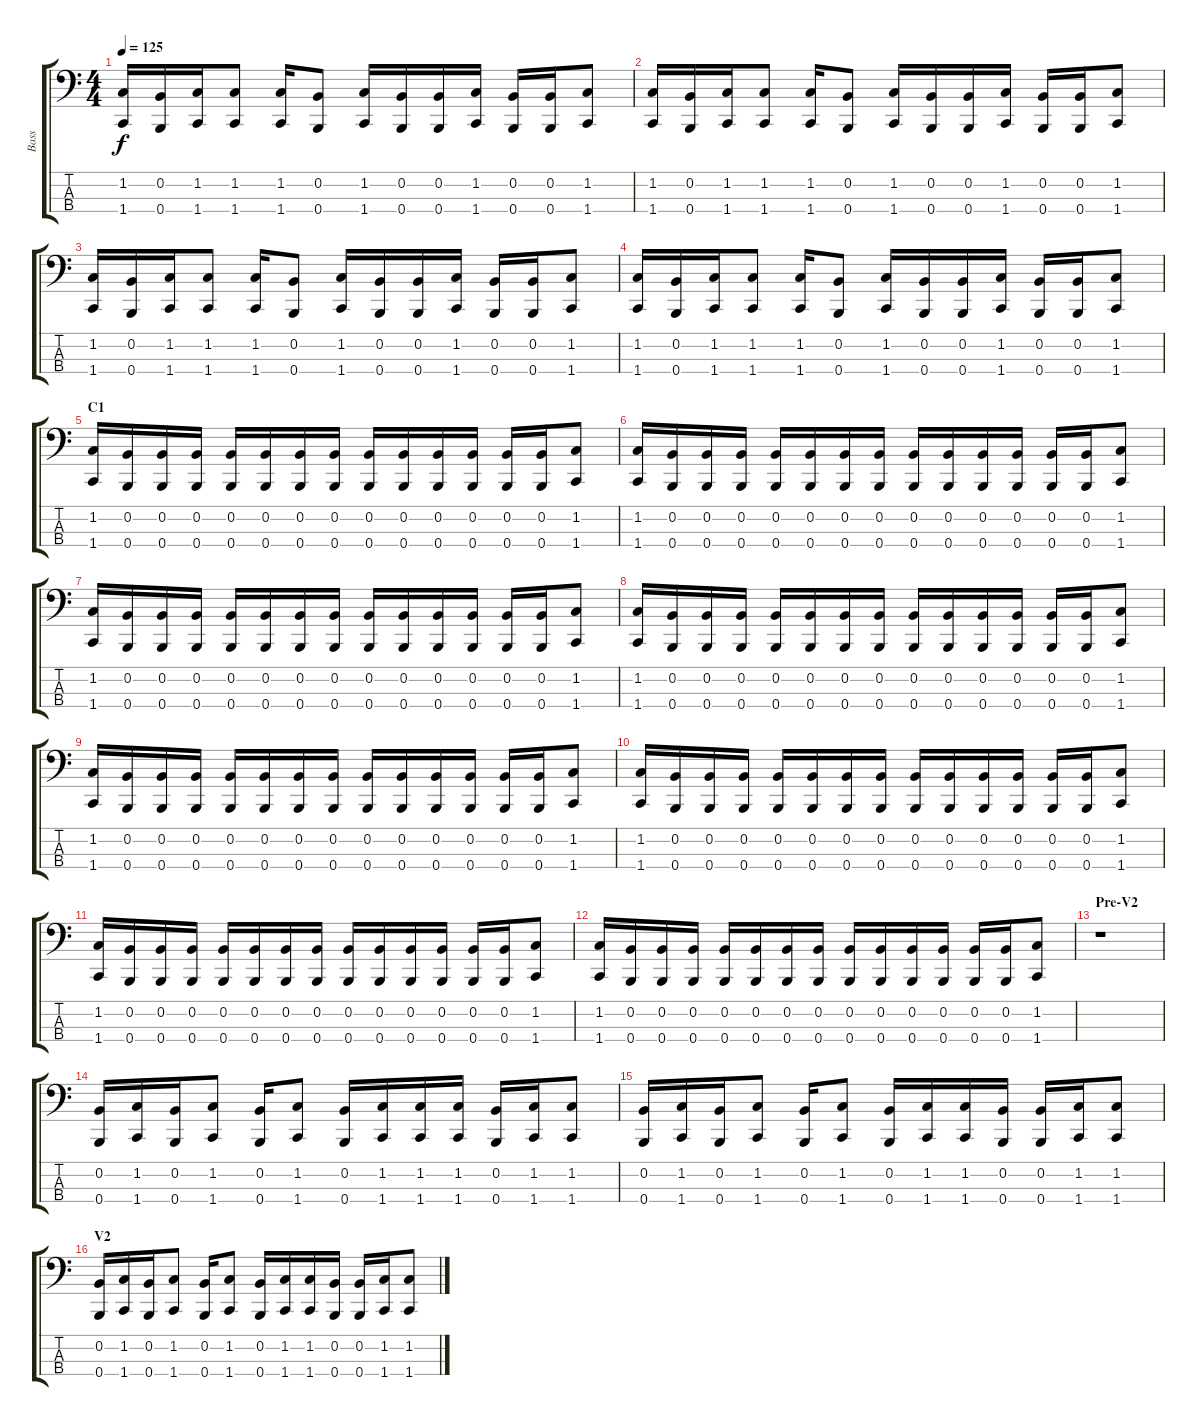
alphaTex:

\track ("Bass" "Bass") {instrument electricbasspick}
\staff {score tabs}
\tuning (E2 B1 Gb1 B0) {hide}
\ts (4 4)
\tempo 125
\clef f4
\ks c
(1.2 1.4).16{dy f} (0.2 0.4).16 (1.2 1.4).16 (1.2 1.4).8 (1.2 1.4).16 (0.2 0.4).8 (1.2 1.4).16 (0.2 0.4).16 (0.2 0.4).16 (1.2 1.4).16 (0.2 0.4).16 (0.2 0.4).16 (1.2 1.4).8 |
(1.2 1.4).16 (0.2 0.4).16 (1.2 1.4).16 (1.2 1.4).8 (1.2 1.4).16 (0.2 0.4).8 (1.2 1.4).16 (0.2 0.4).16 (0.2 0.4).16 (1.2 1.4).16 (0.2 0.4).16 (0.2 0.4).16 (1.2 1.4).8 |
(1.2 1.4).16 (0.2 0.4).16 (1.2 1.4).16 (1.2 1.4).8 (1.2 1.4).16 (0.2 0.4).8 (1.2 1.4).16 (0.2 0.4).16 (0.2 0.4).16 (1.2 1.4).16 (0.2 0.4).16 (0.2 0.4).16 (1.2 1.4).8 |
(1.2 1.4).16 (0.2 0.4).16 (1.2 1.4).16 (1.2 1.4).8 (1.2 1.4).16 (0.2 0.4).8 (1.2 1.4).16 (0.2 0.4).16 (0.2 0.4).16 (1.2 1.4).16 (0.2 0.4).16 (0.2 0.4).16 (1.2 1.4).8 |
\section ("" "C1")
(1.2 1.4).16 (0.2 0.4).16 (0.2 0.4).16 (0.2 0.4).16 (0.2 0.4).16 (0.2 0.4).16 (0.2 0.4).16 (0.2 0.4).16 (0.2 0.4).16 (0.2 0.4).16 (0.2 0.4).16 (0.2 0.4).16 (0.2 0.4).16 (0.2 0.4).16 (1.2 1.4).8 |
(1.2 1.4).16 (0.2 0.4).16 (0.2 0.4).16 (0.2 0.4).16 (0.2 0.4).16 (0.2 0.4).16 (0.2 0.4).16 (0.2 0.4).16 (0.2 0.4).16 (0.2 0.4).16 (0.2 0.4).16 (0.2 0.4).16 (0.2 0.4).16 (0.2 0.4).16 (1.2 1.4).8 |
(1.2 1.4).16 (0.2 0.4).16 (0.2 0.4).16 (0.2 0.4).16 (0.2 0.4).16 (0.2 0.4).16 (0.2 0.4).16 (0.2 0.4).16 (0.2 0.4).16 (0.2 0.4).16 (0.2 0.4).16 (0.2 0.4).16 (0.2 0.4).16 (0.2 0.4).16 (1.2 1.4).8 |
(1.2 1.4).16 (0.2 0.4).16 (0.2 0.4).16 (0.2 0.4).16 (0.2 0.4).16 (0.2 0.4).16 (0.2 0.4).16 (0.2 0.4).16 (0.2 0.4).16 (0.2 0.4).16 (0.2 0.4).16 (0.2 0.4).16 (0.2 0.4).16 (0.2 0.4).16 (1.2 1.4).8 |
(1.2 1.4).16 (0.2 0.4).16 (0.2 0.4).16 (0.2 0.4).16 (0.2 0.4).16 (0.2 0.4).16 (0.2 0.4).16 (0.2 0.4).16 (0.2 0.4).16 (0.2 0.4).16 (0.2 0.4).16 (0.2 0.4).16 (0.2 0.4).16 (0.2 0.4).16 (1.2 1.4).8 |
(1.2 1.4).16 (0.2 0.4).16 (0.2 0.4).16 (0.2 0.4).16 (0.2 0.4).16 (0.2 0.4).16 (0.2 0.4).16 (0.2 0.4).16 (0.2 0.4).16 (0.2 0.4).16 (0.2 0.4).16 (0.2 0.4).16 (0.2 0.4).16 (0.2 0.4).16 (1.2 1.4).8 |
(1.2 1.4).16 (0.2 0.4).16 (0.2 0.4).16 (0.2 0.4).16 (0.2 0.4).16 (0.2 0.4).16 (0.2 0.4).16 (0.2 0.4).16 (0.2 0.4).16 (0.2 0.4).16 (0.2 0.4).16 (0.2 0.4).16 (0.2 0.4).16 (0.2 0.4).16 (1.2 1.4).8 |
(1.2 1.4).16 (0.2 0.4).16 (0.2 0.4).16 (0.2 0.4).16 (0.2 0.4).16 (0.2 0.4).16 (0.2 0.4).16 (0.2 0.4).16 (0.2 0.4).16 (0.2 0.4).16 (0.2 0.4).16 (0.2 0.4).16 (0.2 0.4).16 (0.2 0.4).16 (1.2 1.4).8 |
\section ("" "Pre-V2")
r.1 |
(0.2 0.4).16 (1.2 1.4).16 (0.2 0.4).16 (1.2 1.4).8 (0.2 0.4).16 (1.2 1.4).8 (0.2 0.4).16 (1.2 1.4).16 (1.2 1.4).16 (1.2 1.4).16 (0.2 0.4).16 (1.2 1.4).16 (1.2 1.4).8 |
(0.2 0.4).16 (1.2 1.4).16 (0.2 0.4).16 (1.2 1.4).8 (0.2 0.4).16 (1.2 1.4).8 (0.2 0.4).16 (1.2 1.4).16 (1.2 1.4).16 (0.2 0.4).16 (0.2 0.4).16 (1.2 1.4).16 (1.2 1.4).8 |
\section ("" "V2")
(0.2 0.4).16 (1.2 1.4).16 (0.2 0.4).16 (1.2 1.4).8 (0.2 0.4).16 (1.2 1.4).8 (0.2 0.4).16 (1.2 1.4).16 (1.2 1.4).16 (0.2 0.4).16 (0.2 0.4).16 (1.2 1.4).16 (1.2 1.4).8
